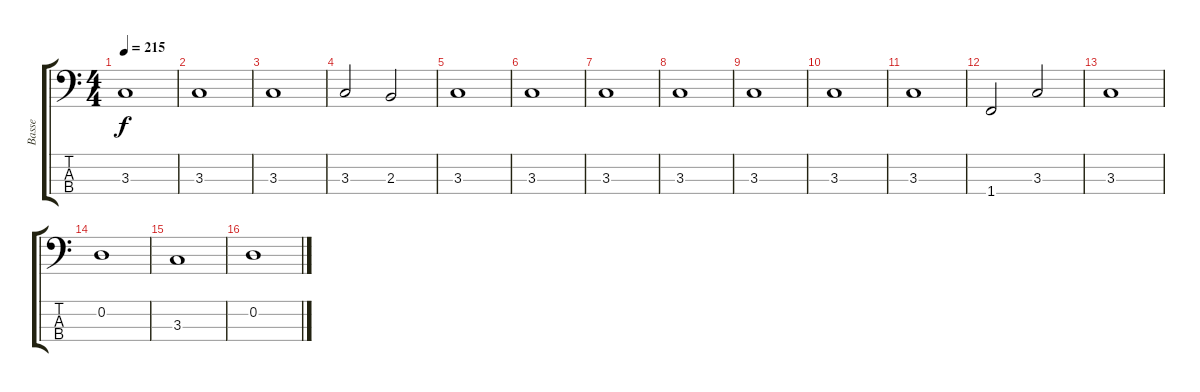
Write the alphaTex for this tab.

\track ("Basse" "Basse") {instrument electricbassfinger}
\staff {score tabs}
\tuning (G2 D2 A1 E1) {hide}
\ts (4 4)
\tempo 215
\clef f4
\ks c
3.3.1{dy f} |
3.3.1 |
3.3.1 |
3.3.2 2.3.2 |
3.3.1 |
3.3.1 |
3.3.1 |
3.3.1 |
3.3.1 |
3.3.1 |
3.3.1 |
1.4.2 3.3.2 |
3.3.1 |
0.2.1 |
3.3.1 |
0.2.1
